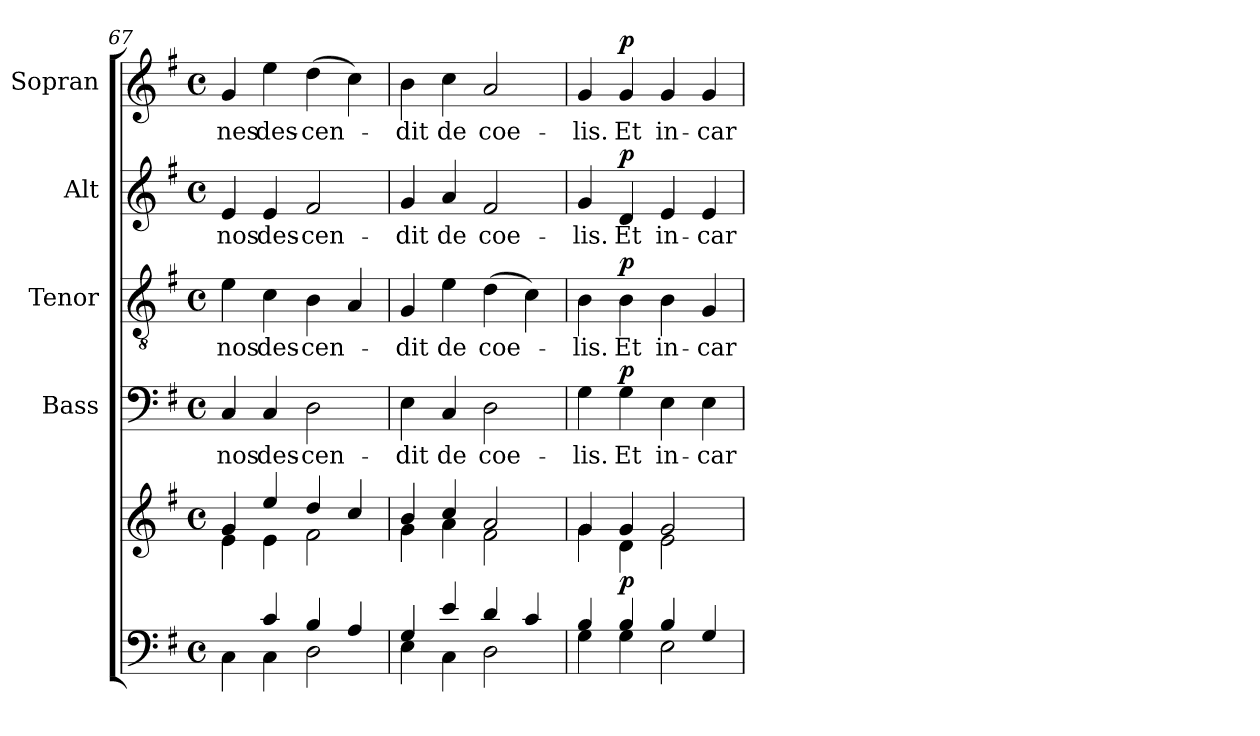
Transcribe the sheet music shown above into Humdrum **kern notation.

**kern	**kern	**dynam	**kern	**text	**dynam	**kern	**text	**dynam	**kern	**text	**dynam	**kern	**text	**dynam
*part5	*part5	*part5	*part4	*part4	*part4	*part3	*part3	*part3	*part2	*part2	*part2	*part1	*part1	*part1
*staff6	*staff5	*staff5/6	*staff4	*staff4	*staff4	*staff3	*staff3	*staff3	*staff2	*staff2	*staff2	*staff1	*staff1	*staff1
*	*	*	*I"Bass	*	*	*I"Tenor	*	*	*I"Alt	*	*	*I"Sopran	*	*
*	*	*	*I'B.	*	*	*I'T.	*	*	*I'A.	*	*	*I'S.	*	*
*clefF4	*clefG2	*	*clefF4	*	*	*clefGv2	*	*	*clefG2	*	*	*clefG2	*	*
*k[f#]	*k[f#]	*	*k[f#]	*	*	*k[f#]	*	*	*k[f#]	*	*	*k[f#]	*	*
*G:	*G:	*	*G:	*	*	*G:	*	*	*G:	*	*	*G:	*	*
*M4/4	*M4/4	*	*M4/4	*	*	*M4/4	*	*	*M4/4	*	*	*M4/4	*	*
*met(c)	*met(c)	*	*met(c)	*	*	*met(c)	*	*	*met(c)	*	*	*met(c)	*	*
=67	=67	=67	=67	=67	=67	=67	=67	=67	=67	=67	=67	=67	=67	=67
*^	*^	*	*	*	*	*	*	*	*	*	*	*	*	*
!	!	!	!	!	!	!LO:LY:b	!	!	!LO:LY:b	!	!	!LO:LY:b	!	!	!LO:LY:b	!
4ryy	4C\	4g/	4e\	.	4C/	nos	.	4e\	nos	.	4e/	nos	.	4g/	-nes	.
!	!	!	!	!	!	!LO:LY:b	!	!	!LO:LY:b	!	!	!LO:LY:b	!	!	!LO:LY:b	!
4c/	4C\	4ee/	4e\	.	4C/	des-	.	4c\	des-	.	4e/	des-	.	4ee\	des-	.
!	!	!	!	!	!	!LO:LY:b	!	!	!LO:LY:b	!	!	!LO:LY:b	!	!	!LO:LY:b	!
4B/	2D\	4dd/	2f#\	.	2D\	-cen-	.	4B\	-cen-	.	2f#/	-cen-	.	(>4dd\	-cen-	.
4A/	.	4cc/	.	.	.	.	.	4A/	.	.	.	.	.	4cc\)	.	.
=68	=68	=68	=68	=68	=68	=68	=68	=68	=68	=68	=68	=68	=68	=68	=68	=68
!	!	!	!	!	!	!LO:LY:b	!	!	!LO:LY:b	!	!	!LO:LY:b	!	!	!LO:LY:b	!
4G/	4E\	4b/	4g\	.	4E\	-dit	.	4G/	-dit	.	4g/	-dit	.	4b\	-dit	.
!	!	!	!	!	!	!LO:LY:b	!	!	!LO:LY:b	!	!	!LO:LY:b	!	!	!LO:LY:b	!
4e/	4C\	4cc/	4a\	.	4C/	de	.	4e\	de	.	4a/	de	.	4cc\	de	.
!	!	!	!	!	!	!LO:LY:b	!	!	!LO:LY:b	!	!	!LO:LY:b	!	!	!LO:LY:b	!
4d/	2D\	2a/	2f#\	.	2D\	coe-	.	(>4d\	coe-	.	2f#/	coe-	.	2a/	coe-	.
4c/	.	.	.	.	.	.	.	4c\)	.	.	.	.	.	.	.	.
=69	=69	=69	=69	=69	=69	=69	=69	=69	=69	=69	=69	=69	=69	=69	=69	=69
!	!	!	!	!	!	!LO:LY:b	!	!	!LO:LY:b	!	!	!LO:LY:b	!	!	!LO:LY:b	!
4B/	4G\	4g/	4g\	.	4G\	-lis.	.	4B\	-lis.	.	4g/	-lis.	.	4g/	-lis.	.
!	!	!	!	!LO:DY:b	!	!LO:LY:b	!LO:DY:a	!	!LO:LY:b	!LO:DY:a	!	!LO:LY:b	!LO:DY:a	!	!LO:LY:b	!LO:DY:a
4B/	4G\	4g/	4d\	p	4G\	Et	p	4B\	Et	p	4d/	Et	p	4g/	Et	p
!	!	!	!	!	!	!LO:LY:b	!	!	!LO:LY:b	!	!	!LO:LY:b	!	!	!LO:LY:b	!
4B/	2E\	2g/	2e\	.	4E\	in-	.	4B\	in-	.	4e/	in-	.	4g/	in-	.
!	!	!	!	!	!	!LO:LY:b	!	!	!LO:LY:b	!	!	!LO:LY:b	!	!	!LO:LY:b	!
4G/	.	.	.	.	4E\	-car-	.	4G/	-car-	.	4e/	-car-	.	4g/	-car-	.
*v	*v	*	*	*	*	*	*	*	*	*	*	*	*	*	*	*
*	*v	*v	*	*	*	*	*	*	*	*	*	*	*	*	*
=	=	=	=	=	=	=	=	=	=	=	=	=	=	=
*-	*-	*-	*-	*-	*-	*-	*-	*-	*-	*-	*-	*-	*-	*-
